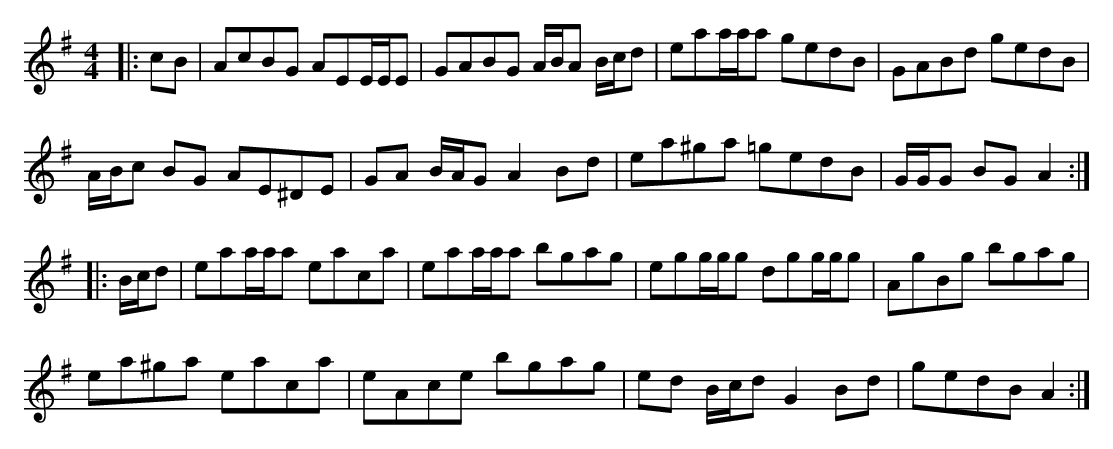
X:1
M:4/4
K:Ador
|:cB|AcBG AEE/E/E|GABG A/B/A B/c/d|eaa/a/a gedB|GABd gedB|
A/B/c BG AE^DE|GA B/A/G A2 Bd|ea^ga =gedB|G/G/G BG A2:|
|:B/c/d|eaa/a/a eaca|eaa/a/a bgag|egg/g/g dgg/g/g|AgBg bgag|
ea^ga eaca|eAce bgag|ed B/c/d G2 Bd|gedB A2:|
